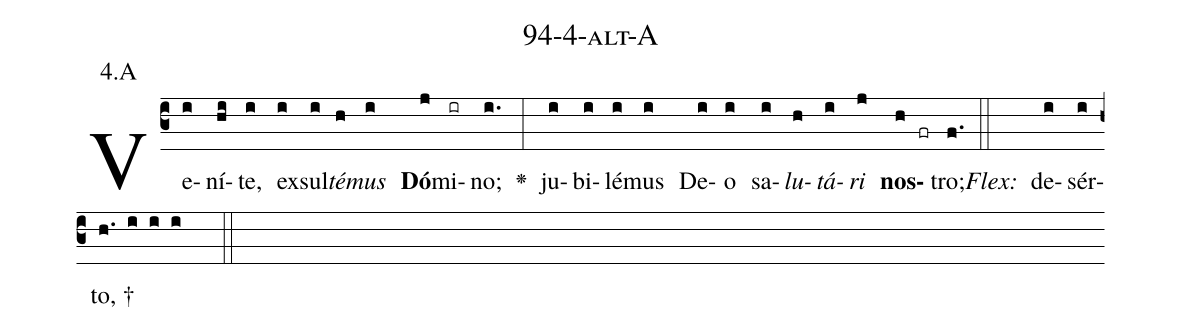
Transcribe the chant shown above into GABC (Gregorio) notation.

name: 94-4-alt-A;
annotation: 4.A;
%%
(c3)Ve(i)ní(hi)te,(i) ex(i)sul(i)<i>té</i>(h)<i>mus</i>(i) <b>Dó</b>(j)mi(ir)no;(i.) <v>\greheightstar</v>(:) ju(i)bi(i)lé(i)mus(i) De(i)o(i) sa(i)<i>lu</i>(h)<i>tá</i>(i)<i>ri</i>(j) <b>nos</b>(h fr)tro;(f.) (::)
<i>Flex:</i>()  de(i)sér(i)to, †(h. i i i  ::)

%E(i) u(h) o(i) u(j) a(h) e.(f.) (::)
